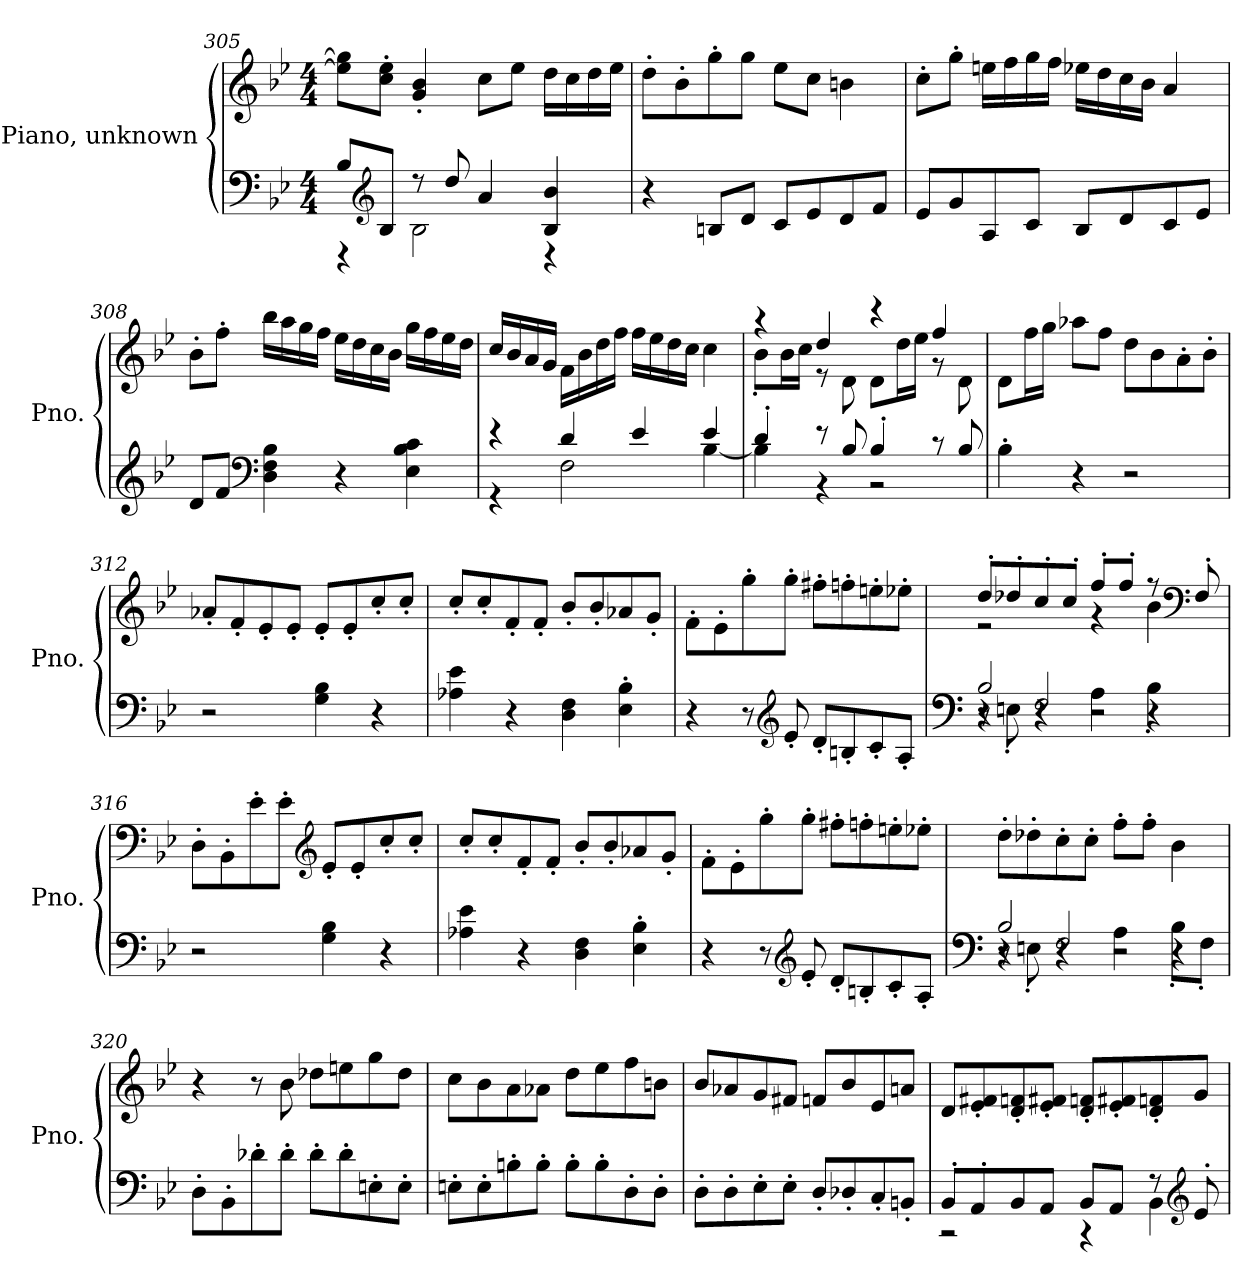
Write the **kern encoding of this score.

**kern	**kern
*part1	*part1
*staff2	*staff1
*I"Piano, unknown	*
*I'Pno.	*
*clefF4	*clefG2
*k[b-e-]	*k[b-e-]
*M4/4	*M4/4
=305	=305
*^	*
8B-/L	4r	8ee-\] 8gg\]L
*clefG2	*	*
8B-/J	.	8cc\' 8ee-\'J
8r	2B-\	4g/' 4b-/'
8dd/	.	.
4a/	.	8cc\L
.	.	8ee-\J
4B-/ 4b-/	4r	16dd\LL
.	.	16cc\
.	.	16dd\
.	.	16ee-\JJ
*v	*v	*
!!LO:LB:g=z
=306	=306
4r	8dd'\L
.	8b-'\
8Bn/L	8gg'\
8d/J	8gg\J
8c/L	8ee-\L
8e-/	8cc\J
8d/	4bn\
8f/J	.
=307	=307
8e-/L	8cc'\L
8g/	8gg'\J
8A/	16een\LL
.	16ff\
8c/J	16gg\
.	16ff\JJ
8B-/L	16ee-X\LL
.	16dd\
8d/	16cc\
.	16b-\JJ
8c/	4a/
8e-/J	.
=308	=308
8d/L	8b-'\L
8f/J	8ff'\J
*clefF4	*
4D\ 4F\ 4B-\	16bb-\LL
.	16aa\
.	16gg\
.	16ff\JJ
4r	16ee-\LL
.	16dd\
.	16cc\
.	16b-\JJ
4E-\ 4B-\ 4c\	16gg\LL
.	16ff\
.	16ee-\
.	16dd\JJ
!!LO:LB:g=z
=309	=309
*^	*
4r	4r	16cc/LL
.	.	16b-/
.	.	16a/
.	.	16g/JJ
4d/	2F\	16f\LL
.	.	16b-\
.	.	16dd\
.	.	16ff\JJ
4e-/	.	16ff\LL
.	.	16ee-\
.	.	16dd\
.	.	16cc\JJ
4e-/	[4B-\	4cc\
=310	=310	=310
*	*	*^
4d'/	4B-\]	4r	8b-'\L
.	.	.	16b-\L
.	.	.	16cc\JJ
8r	4r	4dd/	8r
8B-/	.	.	8d\
4B-'/	2r	4r	8d\L
.	.	.	16dd\L
.	.	.	16ee-\JJ
8r	.	4ff/	8r
8B-/	.	.	8d\
*v	*v	*	*
*	*v	*v
=311	=311
4B-'\	8d\L
.	16ff\L
.	16gg\JJ
4r	8aa-X\L
.	8ff\J
2r	8dd\L
.	8b-\
.	8a'\
.	8b-'\J
=312	=312
2r	8a-X'/L
.	8f'/
.	8e-'/
.	8e-'/J
4G\ 4B-\	8e-'/L
.	8e-'/
4r	8cc'/
.	8cc'/J
!!LO:PB:g=z
=313	=313
4A-X\ 4e-\	8cc'/L
.	8cc'/
4r	8f'/
.	8f'/J
4D\ 4F\	8b-'/L
.	8b-'/
4E-\' 4B-\'	8a-X/
.	8g'/J
=314	=314
4r	8f'\L
.	8e-'\
8r	8gg'\
*clefG2	*
8e-'/	8gg'\J
8d'/L	8ff#X'\L
8Bn'/	8ffn'\
8c'/	8een'\
8A'/J	8ee-X'\J
=315	=315
*clefF4	*
*^	*^
*	*^	*	*
2B-/	8r	4r	8dd'/L	2r
.	8En'\	.	8dd-X'/	.
.	4r	2F/	8cc'/	.
.	.	.	8cc'/J	.
2r	4A\	.	8ff'/L	4r
.	.	.	8ff'/J	.
.	4B-'\	4r	8r	4b-\
*	*	*	*clefF4	*
.	.	.	8F'/	.
*v	*v	*v	*	*
*	*v	*v
!!LO:LB:g=z
=316	=316
2r	8D'\L
.	8BB-'\
.	8e-'\
.	8e-'\J
*	*clefG2
4G\ 4B-\	8e-'/L
.	8e-'/
4r	8cc'/
.	8cc'/J
=317	=317
4A-X\ 4e-\	8cc'/L
.	8cc'/
4r	8f'/
.	8f'/J
4D\ 4F\	8b-'/L
.	8b-'/
4E-\' 4B-\'	8a-X/
.	8g'/J
=318	=318
4r	8f'\L
.	8e-'\
8r	8gg'\
*clefG2	*
8e-'/	8gg'\J
8d'/L	8ff#X'\L
8Bn'/	8ffn'\
8c'/	8een'\
8A'/J	8ee-X'\J
=319	=319
*clefF4	*
*^	*
*	*^	*
2B-/	8r	4r	8dd'\L
.	8En'\	.	8dd-X'\
.	4r	2F/	8cc'\
.	.	.	8cc'\J
2r	4A\	.	8ff'\L
.	.	.	8ff'\J
.	8B-'\L	4r	4b-\
.	8F'\J	.	.
*v	*v	*v	*
!!LO:LB:g=z
=320	=320
8D'\L	4r
8BB-'\	.
8d-X'\	8r
8d-'\J	8b-\
8d-'\L	8dd-X\L
8d-'\	8een\
8En'\	8gg\
8E'\J	8dd-\J
=321	=321
8En'\L	8cc\L
8E'\	8b-\
8Bn'\	8a\
8B'\J	8a-X\J
8B'\L	8dd\L
8B'\	8ee-\
8D'\	8ff\
8D'\J	8bn\J
=322	=322
8D'\L	8b-/L
8D'\	8a-X/
8E-'\	8g/
8E-'\J	8f#X/J
8D'/L	8fn/L
8D-X'/	8b-/
8C'/	8e-/
8BBn'/J	8an/J
!!LO:LB:g=z
=323	=323
*^	*
8BB-'/L	2r	8d/L
8AA'/	.	8e-/' 8f#X/'
8BB-/	.	8d/' 8fn/'
8AA/J	.	8e-/' 8f#X/'J
8BB-/L	4r	8d/' 8fn/'L
8AA/J	.	8e-/' 8f#X/'
8r	4BB-\	8d/' 8fn/'
*clefG2	*	*
8e-'/	.	8g/J
*v	*v	*
=	=
*-	*-
